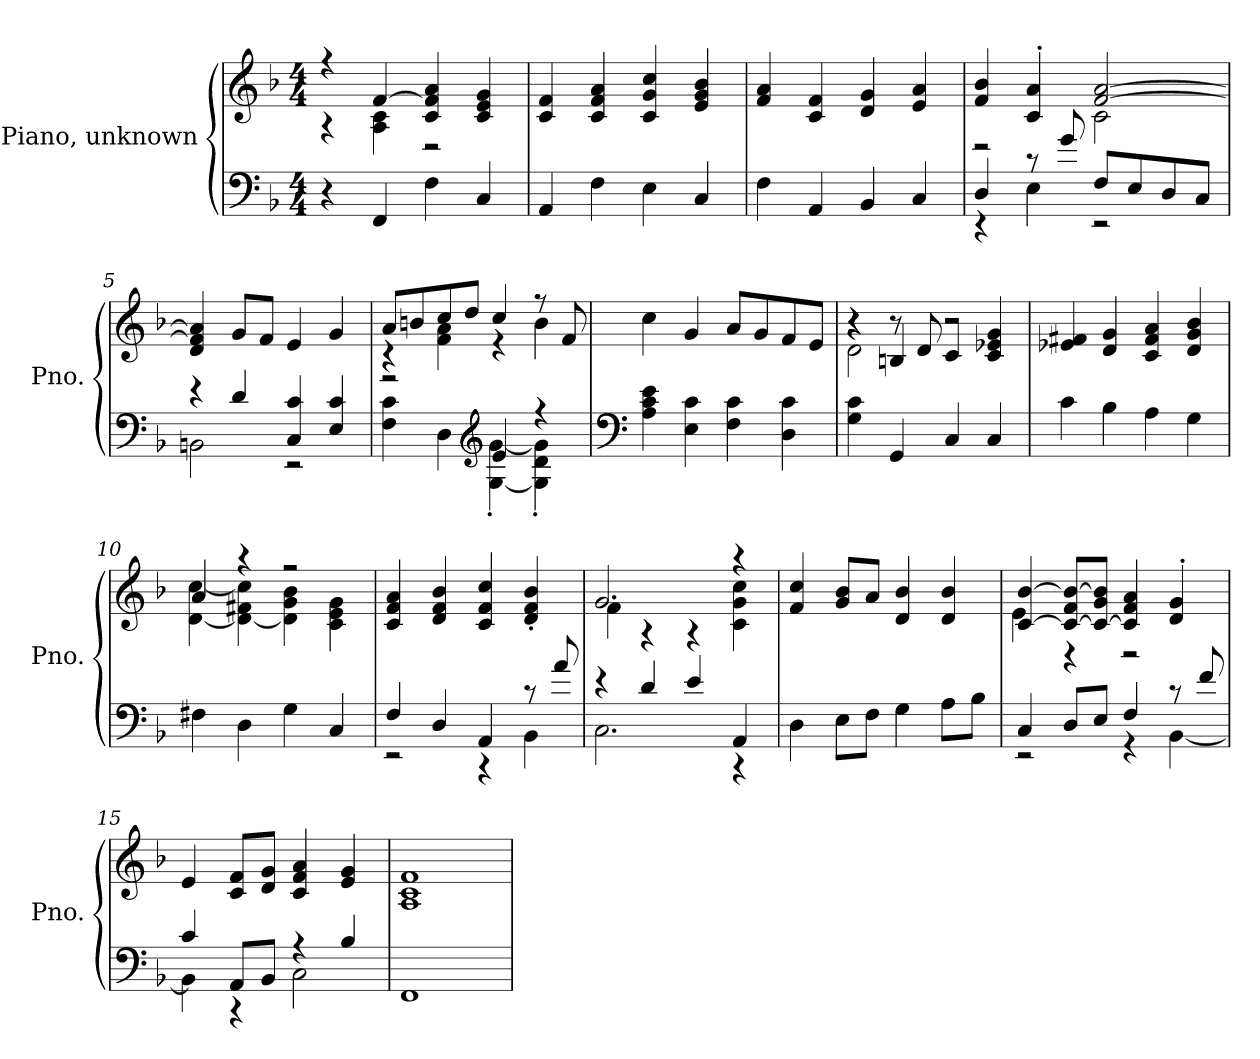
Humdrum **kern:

**kern	**kern
*part1	*part1
*staff2	*staff1
*I"Piano, unknown	*
*I'Pno.	*
*clefF4	*clefG2
*k[b-]	*k[b-]
*M4/4	*M4/4
*MM120	*MM120
=1	=1
*	*^
4r	4r	4r
4FF/	[4f/	4A\ 4c\
4F\	4c/ 4f/] 4a/	2r
4C/	4c/ 4e/ 4g/	.
*	*v	*v
=2	=2
4AA/	4c/ 4f/
4F\	4c/ 4f/ 4a/
4E\	4c/ 4g/ 4cc/
4C/	4e/ 4g/ 4b-/
=3	=3
4F\	4f/ 4a/
4AA/	4c/ 4f/
4BB-/	4d/ 4g/
4C/	4e/ 4a/
=4	=4
*^	*^
4D/	4r	4f/ 4b-/	2r
8r	4E\	4c/' 4a/'	.
8g/	.	.	.
8F/L	2r	[2f/ [2a/	2c\
8E/	.	.	.
8D/	.	.	.
8C/J	.	.	.
*	*	*v	*v
=5	=5	=5
4r	2BBn\	4d/ 4f/] 4a/]
4d/	.	8g/L
.	.	8f/J
4C/ 4c/	2r	4e/
4E/ 4c/	.	4g/
=6	=6	=6
*	*	*^
2r	4F\ 4c\	8a/L	4r
.	.	8bn/	.
.	4D\	8cc/	4f\ 4a\
.	.	8dd/J	.
*clefG2	*	*	*
4e/	[4G\' [4g\'	4cc/	4r
4r	4G\]' 4d\' 4g\]'	8r	4b\
.	.	8f/	.
*v	*v	*	*
*	*v	*v
!!LO:LB:g=z
=7	=7
*clefF4	*
4A\ 4c\ 4e\	4cc\
4E\ 4c\	4g/
4F\ 4c\	8a/L
.	8g/
4D\ 4c\	8f/
.	8e/J
=8	=8
*	*^
*	*	*^
4G\ 4c\	4r	2d\	4r
4GG/	8r	.	4Bn/
.	8d/	.	.
4C/	4c/	2r	2r
4C/	4c/ 4e-X/ 4g/	.	.
*	*v	*v	*v
=9	=9
4c\	4e-X/ 4f#X/
4B-\	4d/ 4g/
4A\	4c/ 4f#/ 4a/
4G\	4d/ 4g/ 4b-/
=10	=10
*	*^
4F#X\	4a/	[4d\ [4cc\
4D\	4r	4d\_ 4f#X\ 4cc\]
4G\	2r	4d\] 4g\ 4b-\
4C/	.	4c\ 4e\ 4g\
*	*v	*v
=11	=11
*^	*
4F/	2r	4c/ 4f/ 4a/
4D/	.	4d/ 4f/ 4b-/
4AA/	4r	4c/ 4f/ 4cc/
8r	4BB-\	4d/' 4f/' 4b-/'
8a/	.	.
=12	=12	=12
*	*	*^
4r	2.C\	2.g/	4f\
4d/	.	.	4r
4e/	.	.	4r
4AA/	4r	4r	4c\ 4g\ 4cc\
*v	*v	*	*
*	*v	*v
!!LO:LB:g=z
=13	=13
4D\	4f/ 4cc/
8E\L	8g/ 8b-/L
8F\J	8a/J
4G\	4d/ 4b-/
8A\L	4d/ 4b-/
8B-\J	.
=14	=14
*^	*^
4C/	2r	[4c/ [4b-/	4e\
8D/L	.	8c/_ 8f/ 8b-/_L	4r
8E/J	.	8c/_ 8g/ 8b-/]J	.
4F/	4r	4c/] 4f/ 4a/	2r
8r	[4BB-\	4d/' 4g/'	.
8f/	.	.	.
*	*	*v	*v
=15	=15	=15
4c/	4BB-\]	4e/
8AA/L	4r	8c/ 8f/L
8BB-/J	.	8d/ 8g/J
4r	2C\	4c/ 4f/ 4a/
4B-/	.	4e/ 4g/
*v	*v	*
=16	=16
1FF	1A 1c 1f
=	=
*-	*-
